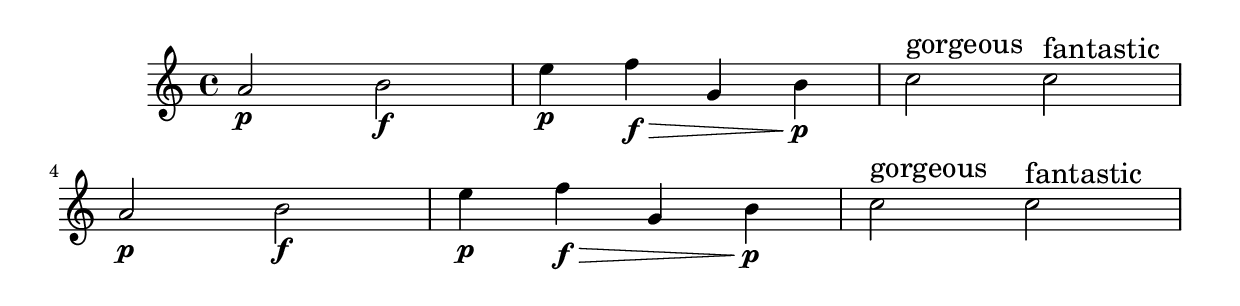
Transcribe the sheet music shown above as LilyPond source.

%% DO NOT EDIT this file manually; it is automatically
%% generated from LSR http://lsr.dsi.unimi.it
%% Make any changes in LSR itself, or in Documentation/snippets/new/ ,
%% and then run scripts/auxiliar/makelsr.py
%%
%% This file is in the public domain.
\version "2.14.0"

\header {
  lsrtags = "tweaks-and-overrides, spacing"

%% Translation of GIT committish: 8b93de6ce951b7b14bc7818f31019524295b990f
  texidoces = "
Mediante el establecimiento de la propiedad @code{'Y-extent} a un valor
adecuado, todos los objetos @code{DynamicLineSpanner} (reguladores e
indicaciones dinámicas textuales) se pueden alinear con un punto de
referencia común, independientemente de sus dimensiones.  De esta
manera, todos los elementos estarán alineados verticalmente,
produciendo así un resultado más satisfactorio.

Se usa una idea similar para alinear las inscripciones de texto a lo
largo de su línea de base.

"
  doctitlees = "Indicaciones dinámicas y textuales alineadas verticalmente"


%% Translation of GIT committish: 0a868be38a775ecb1ef935b079000cebbc64de40
texidocde = "
Indem man die @code{'Y-extent}-Eigenschaft auf einen passenden Wert setzt,
können alle @code{DynamicLineSpanner}-Objekte (Crescendo-Klammern und
Dynamik-Texte)  (hairpins and dynamic texts) unabhängig von ihrer
wirklichen Ausdehnung an einem gemeinsamen Referenzpunkt ausgerichtet werden.
Auf diese Weise ist jedes Element vertikal ausgerichtet und der Notensatz
sieht ansprechender aus.

Die gleiche Idee wird benutzt, um Textbeschriftungen an ihrer
Grundlinie auszurichten.

"
  doctitlede = "Vertikale Ausrichtung von Dynamik und Textbeschriftung beeinflussen"

%% Translation of GIT committish: 217cd2b9de6e783f2a5c8a42be9c70a82195ad20
  texidocfr = "
Vous pourrez, en jouant sur la propriété @code{'Y-extent}, aligner les
différents objets @code{DynamicLineSpanner} (souflets ou textuels)
quelle que soit leur étendue, par rapport à un même point de référence.
Tous les éléments seront alors centrés sur une même ligne, ce qui sera
visuellement plus agréable.

C'est le même principe qui sert à aligner les indications textuelles sur
une ligne de référence.

"
  doctitlefr = "Alignement vertical des nuances indications textuelles"


  texidoc = "
By setting the @code{'Y-extent} property to a suitable value, all
@code{DynamicLineSpanner} objects (hairpins and dynamic texts) can be
aligned to a common reference point, regardless of their actual extent.
This way, every element will be vertically aligned, thus producing a
more pleasing output.

The same idea is used to align the text scripts along their baseline.

"
  doctitle = "Vertically aligned dynamics and textscripts"
} % begin verbatim

music = \relative c' {
  a'2\p b\f
  e4\p f\f\> g, b\p
  c2^\markup { \huge gorgeous } c^\markup { \huge fantastic }
}

{
  \music
  \break
  \override DynamicLineSpanner #'staff-padding = #2.0
  \override DynamicLineSpanner #'Y-extent = #'(-1.5 . 1.5)
  \override TextScript #'Y-extent = #'(-1.5 . 1.5)
  \music
}


